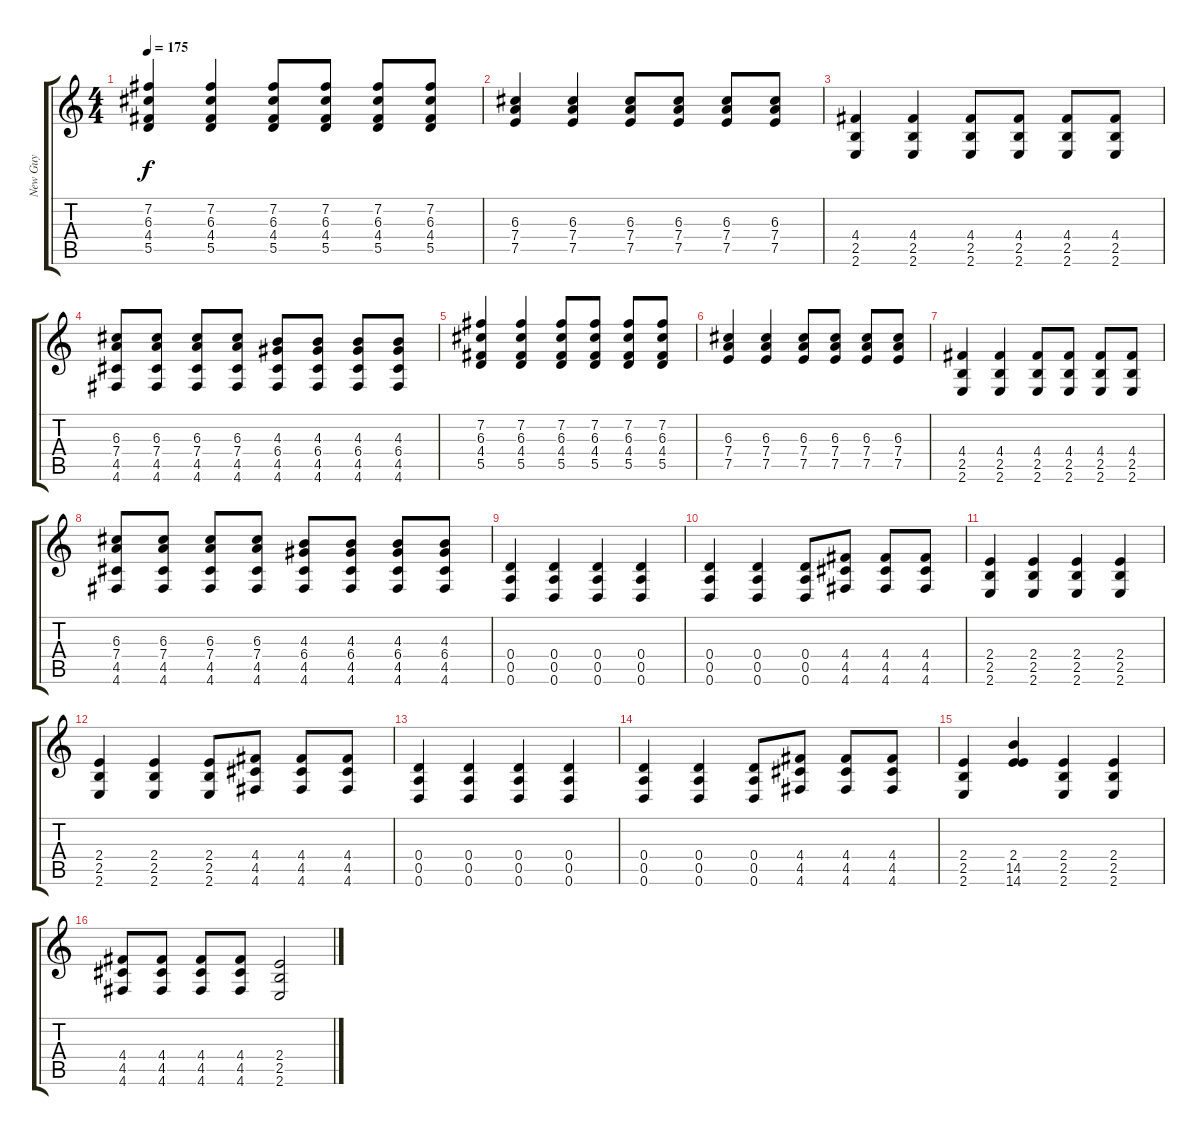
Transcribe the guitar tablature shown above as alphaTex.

\track ("New Guy" "New Guy") {instrument acousticguitarnylon}
\staff {score tabs}
\tuning (E4 B3 G3 D3 A2 D2) {hide}
\ts (4 4)
\tempo 175
\clef g2
\ks c
(7.2 6.3 4.4 5.5).4{dy f} (7.2 6.3 4.4 5.5).4 (7.2 6.3 4.4 5.5).8 (7.2 6.3 4.4 5.5).8 (7.2 6.3 4.4 5.5).8 (7.2 6.3 4.4 5.5).8 |
(6.3 7.4 7.5).4 (6.3 7.4 7.5).4 (6.3 7.4 7.5).8 (6.3 7.4 7.5).8 (6.3 7.4 7.5).8 (6.3 7.4 7.5).8 |
(4.4 2.5 2.6).4 (4.4 2.5 2.6).4 (4.4 2.5 2.6).8 (4.4 2.5 2.6).8 (4.4 2.5 2.6).8 (4.4 2.5 2.6).8 |
(6.3 7.4 4.5 4.6).8 (6.3 7.4 4.5 4.6).8 (6.3 7.4 4.5 4.6).8 (6.3 7.4 4.5 4.6).8 (4.3 6.4 4.5 4.6).8 (4.3 6.4 4.5 4.6).8 (4.3 6.4 4.5 4.6).8 (4.3 6.4 4.5 4.6).8 |
(7.2 6.3 4.4 5.5).4 (7.2 6.3 4.4 5.5).4 (7.2 6.3 4.4 5.5).8 (7.2 6.3 4.4 5.5).8 (7.2 6.3 4.4 5.5).8 (7.2 6.3 4.4 5.5).8 |
(6.3 7.4 7.5).4 (6.3 7.4 7.5).4 (6.3 7.4 7.5).8 (6.3 7.4 7.5).8 (6.3 7.4 7.5).8 (6.3 7.4 7.5).8 |
(4.4 2.5 2.6).4 (4.4 2.5 2.6).4 (4.4 2.5 2.6).8 (4.4 2.5 2.6).8 (4.4 2.5 2.6).8 (4.4 2.5 2.6).8 |
(6.3 7.4 4.5 4.6).8 (6.3 7.4 4.5 4.6).8 (6.3 7.4 4.5 4.6).8 (6.3 7.4 4.5 4.6).8 (4.3 6.4 4.5 4.6).8 (4.3 6.4 4.5 4.6).8 (4.3 6.4 4.5 4.6).8 (4.3 6.4 4.5 4.6).8 |
(0.4 0.5 0.6).4 (0.4 0.5 0.6).4 (0.4 0.5 0.6).4 (0.4 0.5 0.6).4 |
(0.4 0.5 0.6).4 (0.4 0.5 0.6).4 (0.4 0.5 0.6).8 (4.4 4.5 4.6).8 (4.4 4.5 4.6).8 (4.4 4.5 4.6).8 |
(2.4 2.5 2.6).4 (2.4 2.5 2.6).4 (2.4 2.5 2.6).4 (2.4 2.5 2.6).4 |
(2.4 2.5 2.6).4 (2.4 2.5 2.6).4 (2.4 2.5 2.6).8 (4.4 4.5 4.6).8 (4.4 4.5 4.6).8 (4.4 4.5 4.6).8 |
(0.4 0.5 0.6).4 (0.4 0.5 0.6).4 (0.4 0.5 0.6).4 (0.4 0.5 0.6).4 |
(0.4 0.5 0.6).4 (0.4 0.5 0.6).4 (0.4 0.5 0.6).8 (4.4 4.5 4.6).8 (4.4 4.5 4.6).8 (4.4 4.5 4.6).8 |
(2.4 2.5 2.6).4 (2.4 14.5 14.6).4 (2.4 2.5 2.6).4 (2.4 2.5 2.6).4 |
(4.4 4.5 4.6).8 (4.4 4.5 4.6).8 (4.4 4.5 4.6).8 (4.4 4.5 4.6).8 (2.4 2.5 2.6).2
